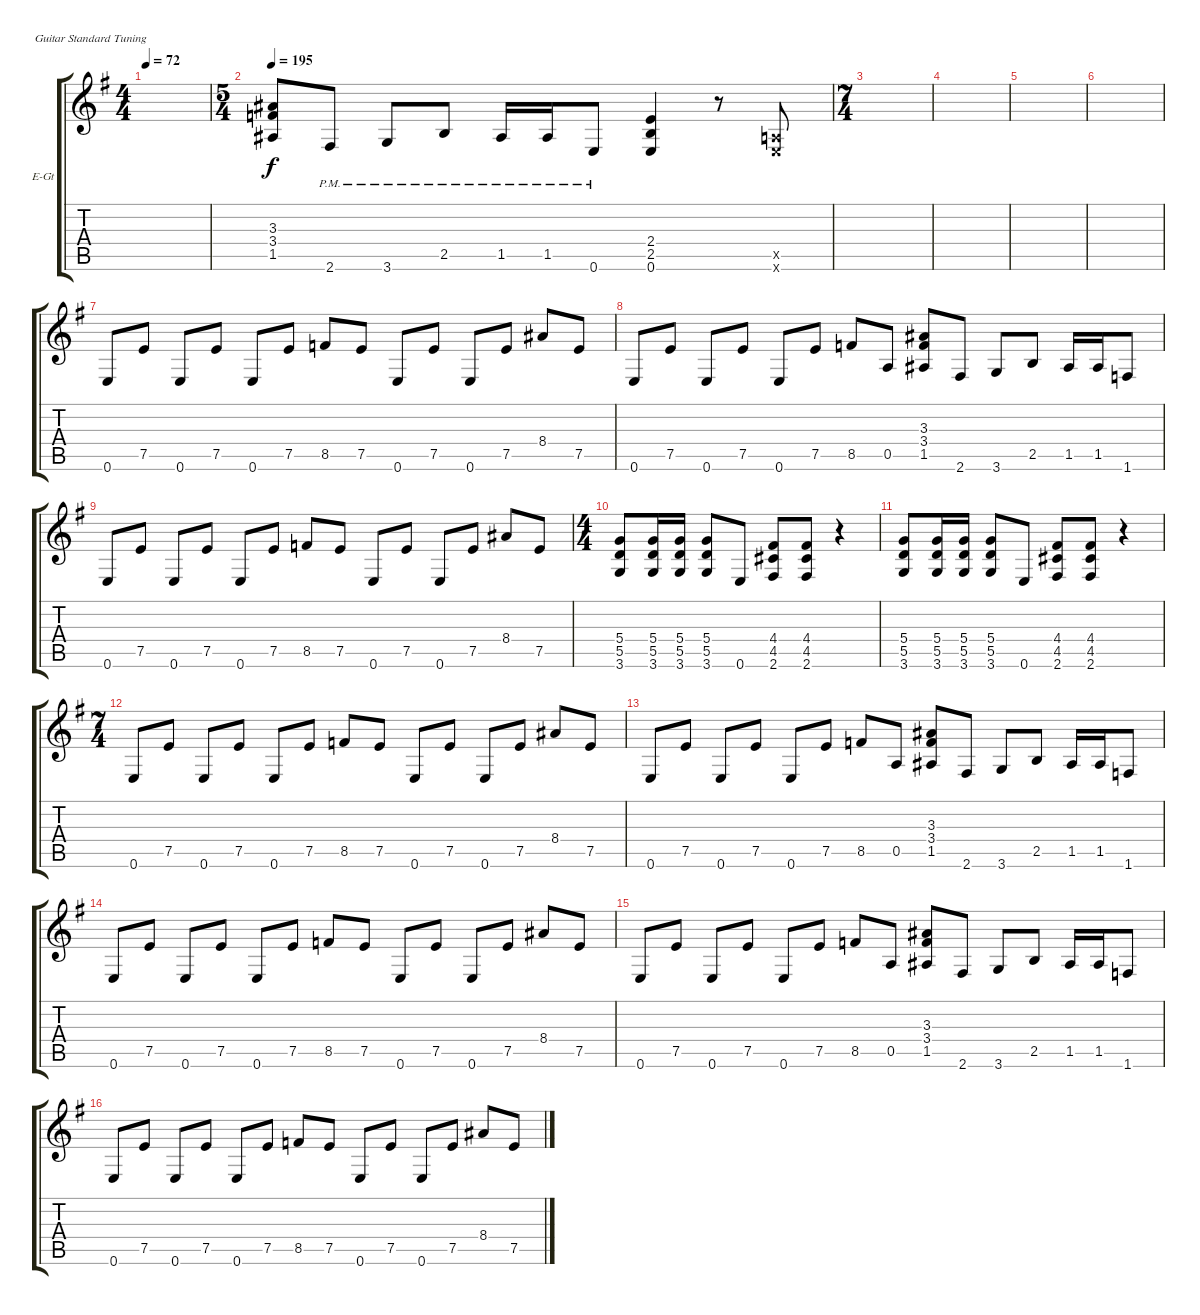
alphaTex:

\defaultSystemsLayout 4
\bracketExtendMode groupsimilarinstruments
\firstSystemTrackNameOrientation horizontal
\otherSystemsTrackNameOrientation horizontal
\track ("Kirk" "E-Gt") {instrument distortionguitar}
\staff {score tabs}
\tuning (E4 B3 G3 D3 A2 E2)
\ts (4 4)
\tempo 72
\clef g2
\scale
0.244094
\ks g
|
\ts (5 4)
\tempo 195
\scale
0.511811 (3.3 3.4 1.5).8 2.6{pm}.8 3.6{pm}.8 2.5{pm}.8 1.5{pm}.16 1.5{pm}.16 0.6{pm}.8 (2.4 2.5 0.6).4 r.8 (0.5{x} 0.6{x}).8 |
\ts (7 4)
\scale
0.511811 |
\scale
0.244094 |
\scale
0.244094 |
\scale
0.333333 |
\scale
0.333333 0.6.8 7.5.8 0.6.8 7.5.8 0.6.8 7.5.8 8.5.8 7.5.8 0.6.8 7.5.8 0.6.8 7.5.8 8.4.8 7.5.8 |
\scale
0.333333 0.6.8 7.5.8 0.6.8 7.5.8 0.6.8 7.5.8 8.5.8 0.5.8 (3.3 3.4 1.5).8 2.6.8 3.6.8 2.5.8 1.5.16 1.5.16 1.6.8 |
\scale
0.333333 0.6.8 7.5.8 0.6.8 7.5.8 0.6.8 7.5.8 8.5.8 7.5.8 0.6.8 7.5.8 0.6.8 7.5.8 8.4.8 7.5.8 |
\ts (4 4)
\scale
0.333333 (5.4 5.5 3.6).8 (5.4 5.5 3.6).16 (5.4 5.5 3.6).16 (5.4 5.5 3.6).8 0.6.8 (4.4 4.5 2.6).8 (4.4 4.5 2.6).8 r.4 |
\scale
0.333333 (5.4 5.5 3.6).8 (5.4 5.5 3.6).16 (5.4 5.5 3.6).16 (5.4 5.5 3.6).8 0.6.8 (4.4 4.5 2.6).8 (4.4 4.5 2.6).8 r.4 |
\ts (7 4)
\scale
0.333333 0.6.8 7.5.8 0.6.8 7.5.8 0.6.8 7.5.8 8.5.8 7.5.8 0.6.8 7.5.8 0.6.8 7.5.8 8.4.8 7.5.8 |
\scale
0.333333 0.6.8 7.5.8 0.6.8 7.5.8 0.6.8 7.5.8 8.5.8 0.5.8 (3.3 3.4 1.5).8 2.6.8 3.6.8 2.5.8 1.5.16 1.5.16 1.6.8 |
\scale
0.333333 0.6.8 7.5.8 0.6.8 7.5.8 0.6.8 7.5.8 8.5.8 7.5.8 0.6.8 7.5.8 0.6.8 7.5.8 8.4.8 7.5.8 |
\scale
0.333333 0.6.8 7.5.8 0.6.8 7.5.8 0.6.8 7.5.8 8.5.8 0.5.8 (3.3 3.4 1.5).8 2.6.8 3.6.8 2.5.8 1.5.16 1.5.16 1.6.8 |
\scale
0.333333 0.6.8 7.5.8 0.6.8 7.5.8 0.6.8 7.5.8 8.5.8 7.5.8 0.6.8 7.5.8 0.6.8 7.5.8 8.4.8 7.5.8
